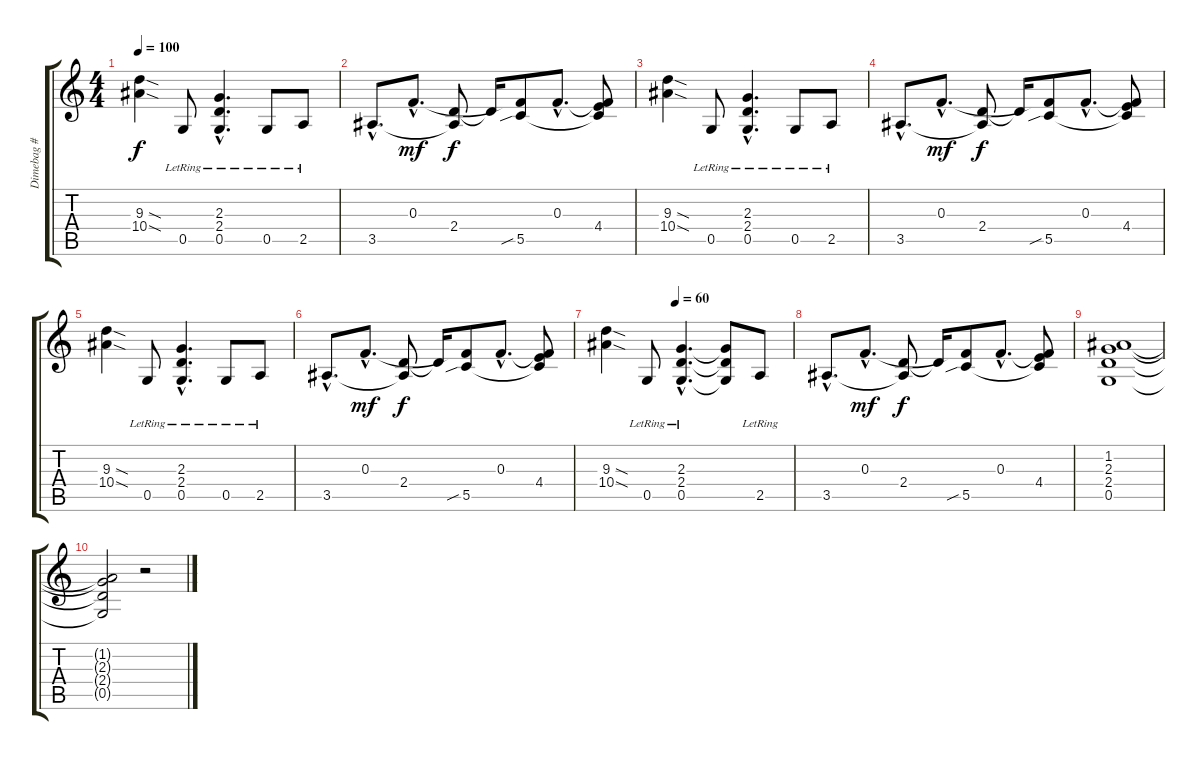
\track ("Dimebag # Guitar 1" "Dimebag # ") {instrument distortionguitar}
\staff {score tabs}
\tuning (D4 A3 F3 C3 G2 D2) {hide}
\ts (4 4)
\tempo 100
\clef g2
\ks c
(9.3{sod} 10.4{sod}).4{dy f} 0.5{lr}.8 (2.3{hac} 2.4{hac} 0.5{hac lr}).4{d} 0.5{lr}.8 2.5{lr}.8 |
3.5{hac}.8{d} 0.3{hac}.8{d dy mf} (2.4 3.5{t}).8{dy f} 2.4{t}.16 (0.3{t} 5.5{sib}).8 0.3{hac}.8{d} (0.3{t} 4.4 5.5{t}).8 |
(9.3{sod} 10.4{sod}).4 0.5{lr}.8 (2.3{hac} 2.4{hac} 0.5{hac lr}).4{d} 0.5{lr}.8 2.5{lr}.8 |
3.5{hac}.8{d} 0.3{hac}.8{d dy mf} (2.4 3.5{t}).8{dy f} 2.4{t}.16 (0.3{t} 5.5{sib}).8 0.3{hac}.8{d} (0.3{t} 4.4 5.5{t}).8 |
(9.3{sod} 10.4{sod}).4 0.5{lr}.8 (2.3{hac} 2.4{hac} 0.5{hac lr}).4{d} 0.5{lr}.8 2.5{lr}.8 |
3.5{hac}.8{d} 0.3{hac}.8{d dy mf} (2.4 3.5{t}).8{dy f} 2.4{t}.16 (0.3{t} 5.5{sib}).8 0.3{hac}.8{d} (0.3{t} 4.4 5.5{t}).8 |
\tempo (60 0.375)
(9.3{sod} 10.4{sod}).4 0.5{lr}.8 (2.3{hac} 2.4{hac} 0.5{hac lr}).4{d} (2.3{t} 2.4{t} 0.5{t}).8 2.5{lr}.8 |
3.5{hac}.8{d} 0.3{hac}.8{d dy mf} (2.4 3.5{t}).8{dy f} 2.4{t}.16 (0.3{t} 5.5{sib}).8 0.3{hac}.8{d} (0.3{t} 4.4 5.5{t}).8 |
(1.2 2.3 2.4 0.5).1 |
(1.2{t} 2.3{t} 2.4{t} 0.5{t}).2 r.2
